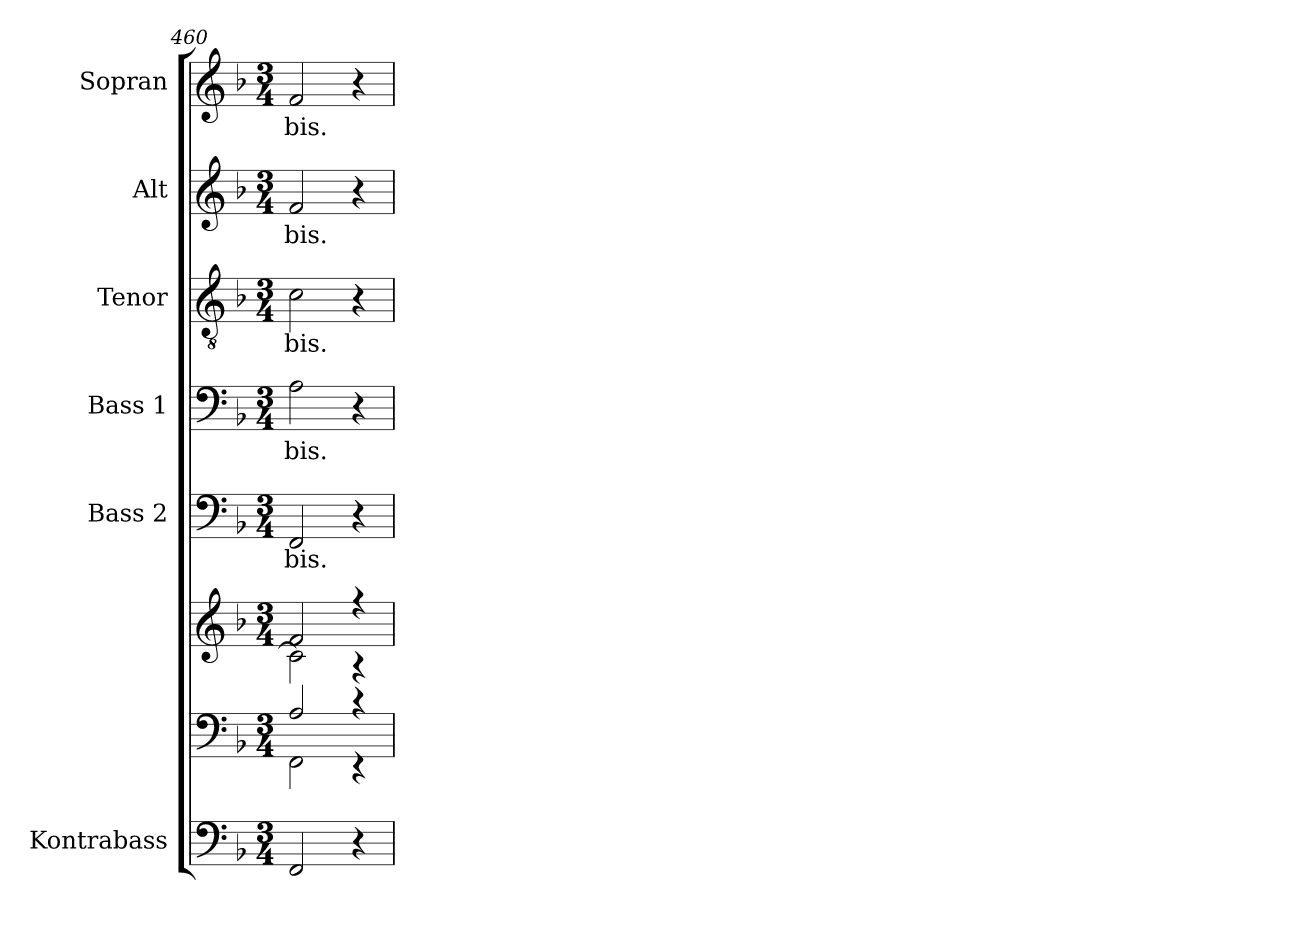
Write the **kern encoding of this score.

**kern	**kern	**kern	**kern	**text	**kern	**text	**kern	**text	**kern	**text	**kern	**text
*part7	*part6	*part6	*part5	*part5	*part4	*part4	*part3	*part3	*part2	*part2	*part1	*part1
*staff8	*staff7	*staff6	*staff5	*staff5	*staff4	*staff4	*staff3	*staff3	*staff2	*staff2	*staff1	*staff1
*I"Kontrabass	*	*	*I"Bass 2	*	*I"Bass 1	*	*I"Tenor	*	*I"Alt	*	*I"Sopran	*
*I'Kb.	*	*	*I'B. 2	*	*I'B. 1	*	*I'T.	*	*I'A.	*	*I'S.	*
*clefF4	*clefF4	*clefG2	*clefF4	*	*clefF4	*	*clefGv2	*	*clefG2	*	*clefG2	*
*ITrd7c12	*	*	*	*	*	*	*	*	*	*	*	*
*k[b-]	*k[b-]	*k[b-]	*k[b-]	*	*k[b-]	*	*k[b-]	*	*k[b-]	*	*k[b-]	*
*F:	*F:	*F:	*F:	*	*F:	*	*F:	*	*F:	*	*F:	*
*M3/4	*M3/4	*M3/4	*M3/4	*	*M3/4	*	*M3/4	*	*M3/4	*	*M3/4	*
=460	=460	=460	=460	=460	=460	=460	=460	=460	=460	=460	=460	=460
*	*^	*^	*	*	*	*	*	*	*	*	*	*
!	!	!	!	!	!	!LO:LY:b	!	!LO:LY:b	!	!LO:LY:b	!	!LO:LY:b	!	!LO:LY:b
2FFF/	2A/	2FF\	2f/	2c\]	2FF/	-bis.	2A\	-bis.	2c\	-bis.	2f/	-bis.	2f/	-bis.
4r	4r	4r	4r	4r	4r	.	4r	.	4r	.	4r	.	4r	.
*	*v	*v	*	*	*	*	*	*	*	*	*	*	*	*
*	*	*v	*v	*	*	*	*	*	*	*	*	*	*
=	=	=	=	=	=	=	=	=	=	=	=	=
*-	*-	*-	*-	*-	*-	*-	*-	*-	*-	*-	*-	*-
